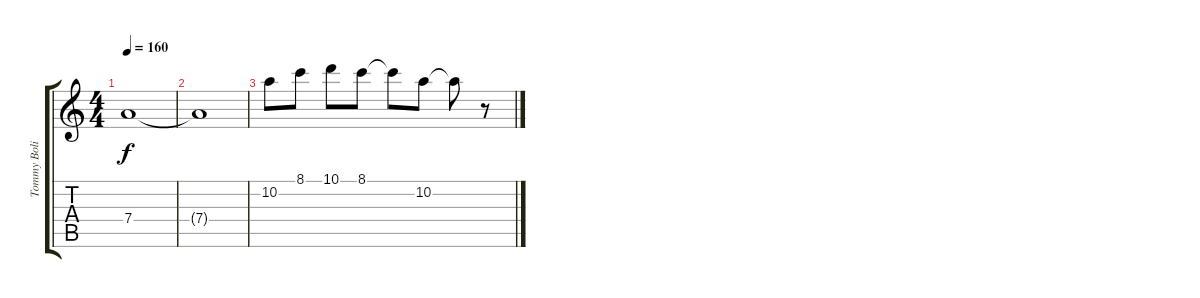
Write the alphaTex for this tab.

\track ("Tommy Bolin" "Tommy Boli") {instrument overdrivenguitar}
\staff {score tabs}
\tuning (E4 B3 G3 D3 A2 E2) {hide}
\ts (4 4)
\tempo 160
\clef g2
\ks c
7.4{t}.1{dy f} |
7.4{t}.1 |
10.2.8 8.1.8 10.1.8 8.1.8 8.1{t}.8 10.2.8 10.2{t}.8 r.8
